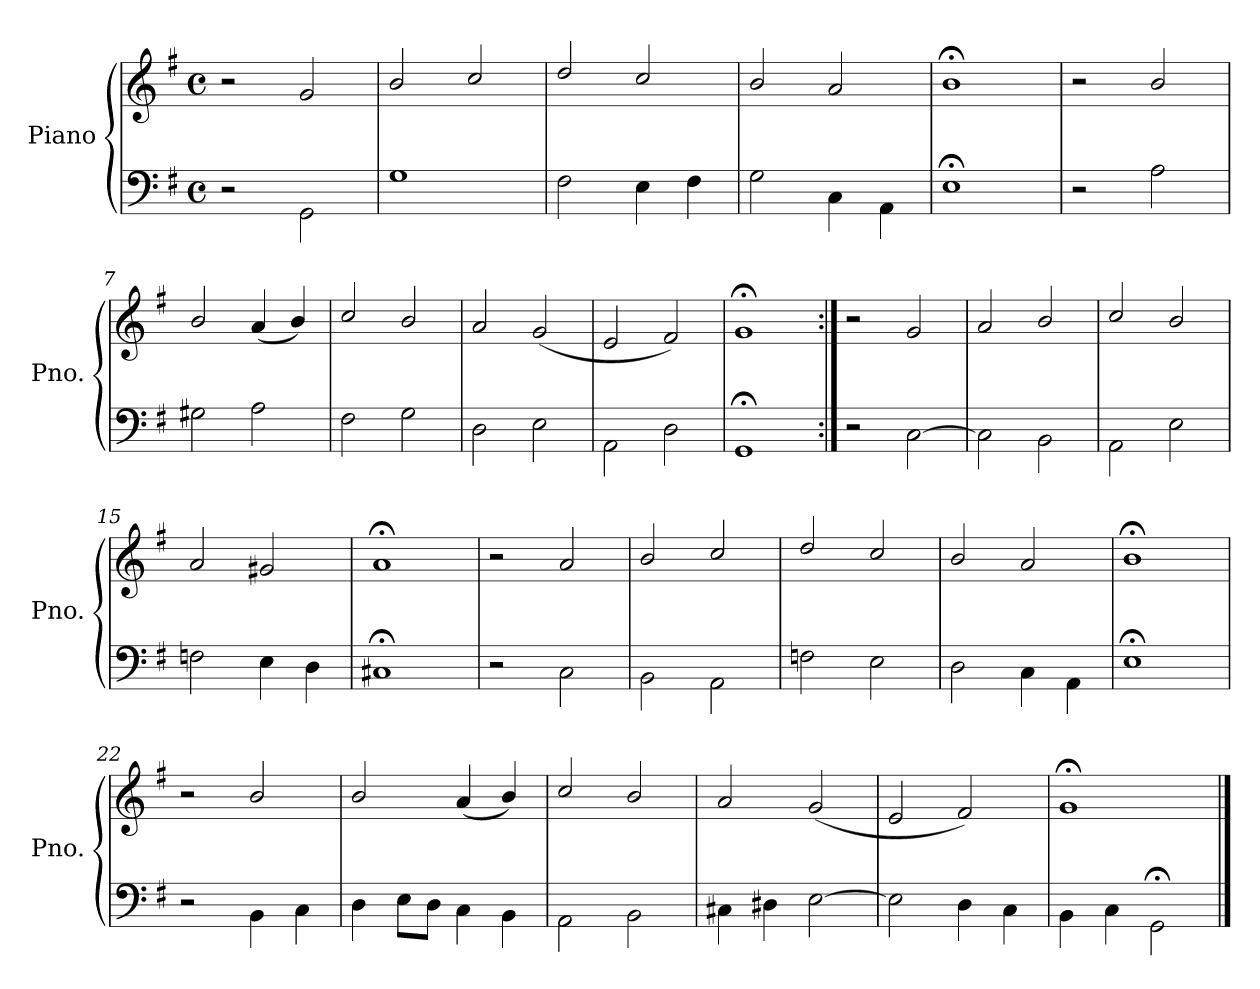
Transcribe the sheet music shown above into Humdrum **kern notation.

**kern	**kern
*part1	*part1
*staff2	*staff1
*I"Piano	*
*I'Pno.	*
*clefF4	*clefG2
*k[f#]	*k[f#]
*G:	*G:
*M4/4	*M4/4
*met(c)	*met(c)
=1	=1
2r	2r
2GG\	2g/
=2	=2
1G	2b/
.	2cc/
=3	=3
2F#\	2dd/
4E\	2cc/
4F#\	.
=4	=4
2G\	2b/
4C\	2a/
4AA\	.
=5	=5
1E;	1b;<
=6	=6
2r	2r
2A\	2b/
=7	=7
2G#X\	2b/
2A\	(4a/
.	4b/)
=8	=8
2F#\	2cc/
2G\	2b/
=9	=9
2D\	2a/
2E\	(2g/
=10	=10
2AA\	2e/
2D\	2f#/)
=11	=11
1GG;	1g;<
!!LO:LB:g=z
=12:|!	=12:|!
2r	2r
[<2C\	2g/
=13	=13
2C\]	2a/
2BB\	2b/
=14	=14
2AA\	2cc/
2E\	2b/
=15	=15
2Fn\	2a/
4E\	2g#X/
4D\	.
=16	=16
1C#X;	1a;<
=17	=17
2r	2r
2C\	2a/
=18	=18
2BB\	2b/
2AA\	2cc/
=19	=19
2Fn\	2dd/
2E\	2cc/
=20	=20
2D\	2b/
4C\	2a/
4AA\	.
=21	=21
1E;	1b;<
!!LO:PB:g=z
=22	=22
2r	2r
4BB\	2b/
4C\	.
=23	=23
4D\	2b/
8E\L	.
8D\J	.
4C\	(4a/
4BB\	4b/)
=24	=24
2AA\	2cc/
2BB\	2b/
=25	=25
4C#X\	2a/
4D#X\	.
[<2E\	(2g/
=26	=26
2E\]	2e/
4D\	2f#/)
4C\	.
=27	=27
4BB\	1g;<
4C\	.
2GG;\	.
==	==
*-	*-
